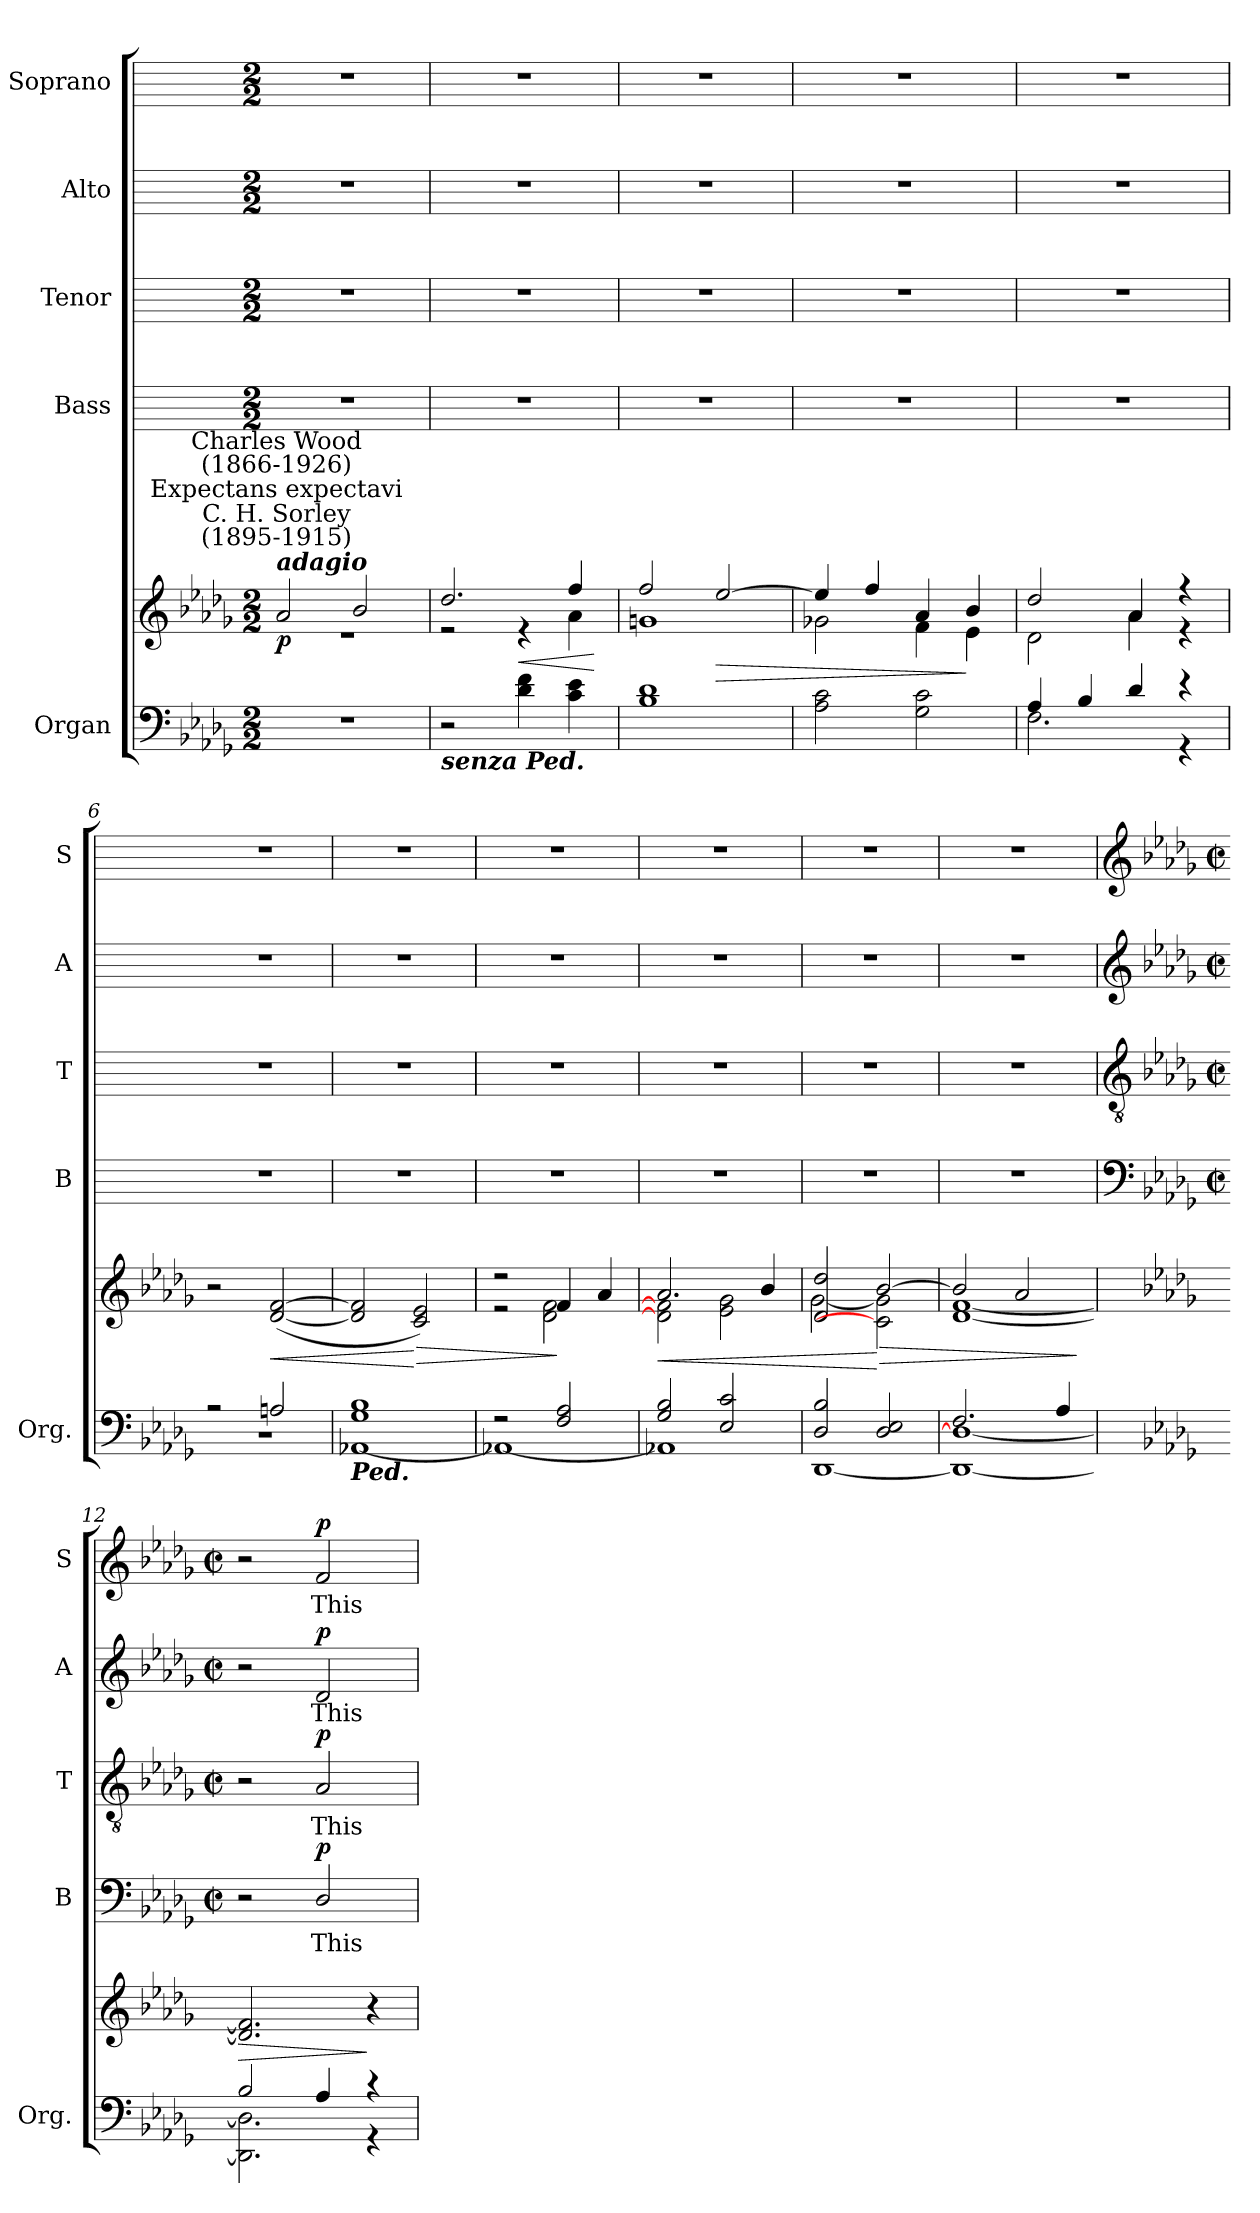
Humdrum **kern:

**kern	**kern	**dynam	**kern	**text	**dynam	**kern	**text	**dynam	**kern	**text	**dynam	**kern	**text	**dynam
*part5	*part5	*part5	*part4	*part4	*part4	*part3	*part3	*part3	*part2	*part2	*part2	*part1	*part1	*part1
*staff6	*staff5	*staff5/6	*staff4	*staff4	*staff4	*staff3	*staff3	*staff3	*staff2	*staff2	*staff2	*staff1	*staff1	*staff1
*I"Organ	*	*	*I"Bass	*	*	*I"Tenor	*	*	*I"Alto	*	*	*I"Soprano	*	*
*I'Org.	*	*	*I'B	*	*	*I'T	*	*	*I'A	*	*	*I'S	*	*
*clefF4	*clefG2	*	*	*	*	*	*	*	*	*	*	*	*	*
*k[b-e-a-d-g-]	*k[b-e-a-d-g-]	*	*	*	*	*	*	*	*	*	*	*	*	*
*D-:	*D-:	*	*	*	*	*	*	*	*	*	*	*	*	*
*M2/2	*M2/2	*	*M2/2	*	*	*M2/2	*	*	*M2/2	*	*	*M2/2	*	*
=1	=1	=1	=1	=1	=1	=1	=1	=1	=1	=1	=1	=1	=1	=1
*^	*^	*	*	*	*	*	*	*	*	*	*	*	*	*
!	!	!LO:TX:a:Bi:t=adagio	!	!	!	!	!	!	!	!	!	!	!	!	!	!
!	!	!LO:TX:a:cj:t=C. H. Sorley\n(1895-1915)	!	!	!	!	!	!	!	!	!	!	!	!	!	!
!	!	!LO:TX:a:cj:t=Expectans expectavi	!	!	!	!	!	!	!	!	!	!	!	!	!	!
!	!	!LO:TX:a:cj:t=Charles Wood\n(1866-1926)	!	!	!	!	!	!	!	!	!	!	!	!	!	!
!	!	!	!	!LO:DY:b	!	!	!	!	!	!	!	!	!	!	!	!
1r	2ryy	2a-/	1r	p	1r	.	.	1r	.	.	1r	.	.	1r	.	.
.	2ryy	2b-/	.	.	.	.	.	.	.	.	.	.	.	.	.	.
=2	=2	=2	=2	=2	=2	=2	=2	=2	=2	=2	=2	=2	=2	=2	=2	=2
!LO:TX:b:Bi:t=senza Ped.	!	!	!	!	!	!	!	!	!	!	!	!	!	!	!	!
2r	2ryy	2.dd-/	2r	.	1r	.	.	1r	.	.	1r	.	.	1r	.	.
!	!	!	!	!LO:HP:b	!	!	!	!	!	!	!	!	!	!	!	!
4d-\ 4f\	2ryy	.	4r	<	.	.	.	.	.	.	.	.	.	.	.	.
4c\ 4e-\	.	4ff/	4a-\	.	.	.	.	.	.	.	.	.	.	.	.	.
*v	*v	*	*	*	*	*	*	*	*	*	*	*	*	*	*	*
*	*v	*v	*	*	*	*	*	*	*	*	*	*	*	*	*
.	.	[	.	.	.	.	.	.	.	.	.	.	.	.
=3	=3	=3	=3	=3	=3	=3	=3	=3	=3	=3	=3	=3	=3	=3
*^	*^	*	*	*	*	*	*	*	*	*	*	*	*	*
1d-/	1B-\	2ff/	1gn\	.	1r	.	.	1r	.	.	1r	.	.	1r	.	.
!	!	!	!	!LO:HP:b	!	!	!	!	!	!	!	!	!	!	!	!
.	.	[2ee-/	.	>	.	.	.	.	.	.	.	.	.	.	.	.
=4	=4	=4	=4	=4	=4	=4	=4	=4	=4	=4	=4	=4	=4	=4	=4	=4
2A-\ 2c\	2ryy	4ee-/]	2g-X\	.	1r	.	.	1r	.	.	1r	.	.	1r	.	.
.	.	4ff/	.	.	.	.	.	.	.	.	.	.	.	.	.	.
2G-\ 2c\	2ryy	4a-/	4f\	.	.	.	.	.	.	.	.	.	.	.	.	.
.	.	4b-/	4e-\	]	.	.	.	.	.	.	.	.	.	.	.	.
=5	=5	=5	=5	=5	=5	=5	=5	=5	=5	=5	=5	=5	=5	=5	=5	=5
4A-/	2.F\	2dd-/	2d-\	.	1r	.	.	1r	.	.	1r	.	.	1r	.	.
4B-/	.	.	.	.	.	.	.	.	.	.	.	.	.	.	.	.
4d-/	.	4a-/	4a-\	.	.	.	.	.	.	.	.	.	.	.	.	.
4r	4r	4r	4r	.	.	.	.	.	.	.	.	.	.	.	.	.
=6	=6	=6	=6	=6	=6	=6	=6	=6	=6	=6	=6	=6	=6	=6	=6	=6
2r	1r	2r	2ryy	.	1r	.	.	1r	.	.	1r	.	.	1r	.	.
!	!	!	!	!LO:HP:b	!	!	!	!	!	!	!	!	!	!	!	!
2An/	.	(>[2d-/ [2f/	2ryy	<	.	.	.	.	.	.	.	.	.	.	.	.
=7	=7	=7	=7	=7	=7	=7	=7	=7	=7	=7	=7	=7	=7	=7	=7	=7
!LO:TX:b:Bi:t=Ped.	!	!	!	!	!	!	!	!	!	!	!	!	!	!	!	!
1G-/ 1B-/	[1AA-X\	2d-/] 2f/]	2ryy	.	1r	.	.	1r	.	.	1r	.	.	1r	.	.
!	!	!	!	!LO:HP:n=1:b	!	!	!	!	!	!	!	!	!	!	!	!
.	.	2c/ 2e-/)	2ryy	[ >	.	.	.	.	.	.	.	.	.	.	.	.
=8	=8	=8	=8	=8	=8	=8	=8	=8	=8	=8	=8	=8	=8	=8	=8	=8
2r	1AA-X\_	2r	2r	.	1r	.	.	1r	.	.	1r	.	.	1r	.	.
2F/ 2A-/	.	4f/	2d-\ 2f\	]	.	.	.	.	.	.	.	.	.	.	.	.
.	.	4a-/	.	.	.	.	.	.	.	.	.	.	.	.	.	.
=9	=9	=9	=9	=9	=9	=9	=9	=9	=9	=9	=9	=9	=9	=9	=9	=9
!	!	!	!	!LO:HP:b	!	!	!	!	!	!	!	!	!	!	!	!
2G-/ 2B-/	1AA-X\]	2.a-/	2d-\] 2f\]	<	1r	.	.	1r	.	.	1r	.	.	1r	.	.
2E-/ 2c/	.	.	2e-\ 2g-\	.	.	.	.	.	.	.	.	.	.	.	.	.
.	.	4b-/	.	.	.	.	.	.	.	.	.	.	.	.	.	.
=10	=10	=10	=10	=10	=10	=10	=10	=10	=10	=10	=10	=10	=10	=10	=10	=10
2D-/ 2B-/	[1DD-\	2d-/ 2dd-/	[2g-\	.	1r	.	.	1r	.	.	1r	.	.	1r	.	.
!	!	!	!	!LO:HP:b	!	!	!	!	!	!	!	!	!	!	!	!
2D-/ 2E-/	.	[2b-/	2c\] 2g-\]	> [	.	.	.	.	.	.	.	.	.	.	.	.
=11	=11	=11	=11	=11	=11	=11	=11	=11	=11	=11	=11	=11	=11	=11	=11	=11
2.F/	1DD-\_ 1D-\_	2b-/]	[1d-\ [1f\	.	1r	.	.	1r	.	.	1r	.	.	1r	.	.
.	.	2a-/	.	.	.	.	.	.	.	.	.	.	.	.	.	.
4A-/	.	.	.	.	.	.	.	.	.	.	.	.	.	.	.	.
*v	*v	*	*	*	*	*	*	*	*	*	*	*	*	*	*	*
*	*v	*v	*	*	*	*	*	*	*	*	*	*	*	*	*
.	.	]	.	.	.	.	.	.	.	.	.	.	.	.
!!LO:LB:g=z
=12	=12	=12	=12	=12	=12	=12	=12	=12	=12	=12	=12	=12	=12	=12
*	*	*	*clefF4	*	*	*clefGv2	*	*	*clefG2	*	*	*clefG2	*	*
*	*	*	*k[b-e-a-d-g-]	*	*	*k[b-e-a-d-g-]	*	*	*k[b-e-a-d-g-]	*	*	*k[b-e-a-d-g-]	*	*
*	*	*	*D-:	*	*	*D-:	*	*	*D-:	*	*	*D-:	*	*
*	*	*	*M2/2	*	*	*M2/2	*	*	*M2/2	*	*	*M2/2	*	*
*	*	*	*met(c|)	*	*	*met(c|)	*	*	*met(c|)	*	*	*met(c|)	*	*
*^	*^	*	*	*	*	*	*	*	*	*	*	*	*	*
!	!	!	!	!LO:HP:b	!	!	!	!	!	!	!	!	!	!	!	!
2B-/	2.DD-\] 2.D-\]	2ryy	2.d-/] 2.f/]	>	2r	.	.	2r	.	.	2r	.	.	2r	.	.
!	!	!	!	!	!	!LO:LY:b	!LO:DY:b	!	!LO:LY:b	!LO:DY:b	!	!LO:LY:b	!LO:DY:b	!	!LO:LY:b	!LO:DY:b
4A-/	.	2ryy	.	.	2D-/	This	p	2A-	This	p	2d-	This	p	2f	This	p
4r	4r	.	4r	]	.	.	.	.	.	.	.	.	.	.	.	.
*v	*v	*	*	*	*	*	*	*	*	*	*	*	*	*	*	*
*	*v	*v	*	*	*	*	*	*	*	*	*	*	*	*	*
=	=	=	=	=	=	=	=	=	=	=	=	=	=	=
*-	*-	*-	*-	*-	*-	*-	*-	*-	*-	*-	*-	*-	*-	*-
